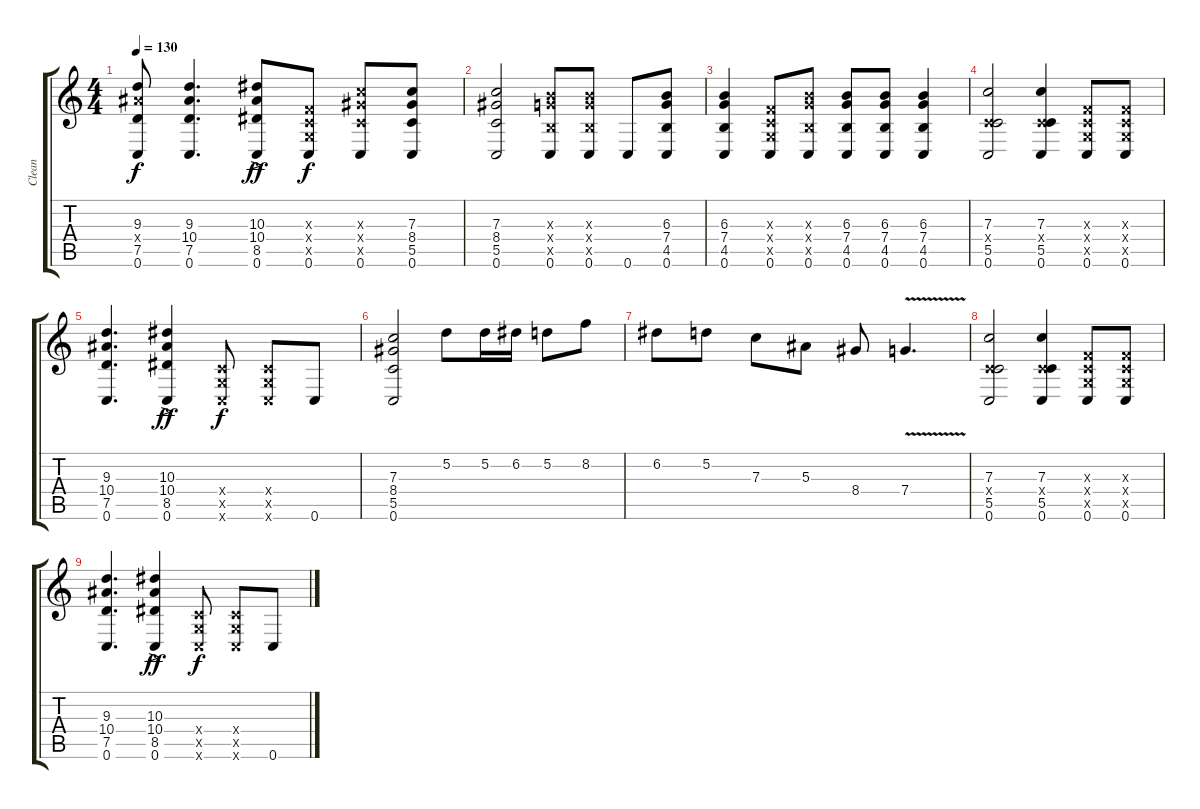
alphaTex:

\track ("Clean" "Clean") {instrument electricguitarclean}
\staff {score tabs}
\tuning (D4 A3 F3 C3 G2 C2) {hide}
\ts (4 4)
\tempo 130
\clef g2
\ks c
(9.3 10.4{x} 7.5 0.6).8{dy f} (9.3 10.4 7.5 0.6).4{d} (10.3 10.4 8.5 0.6{ac}).8{dy ff} (0.3{x} 0.4{x} 0.5{x} 0.6).8{dy f} (7.3{x} 8.4{x} 5.5{x} 0.6).8 (7.3 8.4 5.5 0.6).8 |
(7.3 8.4 5.5 0.6).2 (6.3{x} 7.4{x} 4.5{x} 0.6).8 (6.3{x} 7.4{x} 4.5{x} 0.6).8 0.6.8 (6.3 7.4 4.5 0.6).8 |
(6.3 7.4 4.5 0.6).4 (0.3{x} 0.4{x} 0.5{x} 0.6).8 (6.3{x} 7.4{x} 4.5{x} 0.6).8 (6.3 7.4 4.5 0.6).8 (6.3 7.4 4.5 0.6).8 (6.3 7.4 4.5 0.6).4 |
(7.3 0.4{x} 5.5 0.6).2 (7.3 0.4{x} 5.5 0.6).4 (0.3{x} 0.4{x} 0.5{x} 0.6).8 (0.3{x} 0.4{x} 0.5{x} 0.6).8 |
(9.3 10.4 7.5 0.6).4{d} (10.3 10.4 8.5 0.6{ac}).4{dy ff} (0.4{x} 0.5{x} 0.6{x}).8{dy f} (0.4{x} 0.5{x} 0.6{x}).8 0.6.8 |
(7.3 8.4 5.5 0.6).2 5.2.8 5.2.16 6.2.16 5.2.8 8.2.8 |
6.2.8 5.2.8 7.3.8 5.3.8 8.4.8 7.4{v}.4{d} |
(7.3 0.4{x} 5.5 0.6).2 (7.3 0.4{x} 5.5 0.6).4 (0.3{x} 0.4{x} 0.5{x} 0.6).8 (0.3{x} 0.4{x} 0.5{x} 0.6).8 |
(9.3 10.4 7.5 0.6).4{d} (10.3 10.4 8.5 0.6{ac}).4{dy ff} (0.4{x} 0.5{x} 0.6{x}).8{dy f} (0.4{x} 0.5{x} 0.6{x}).8 0.6.8
